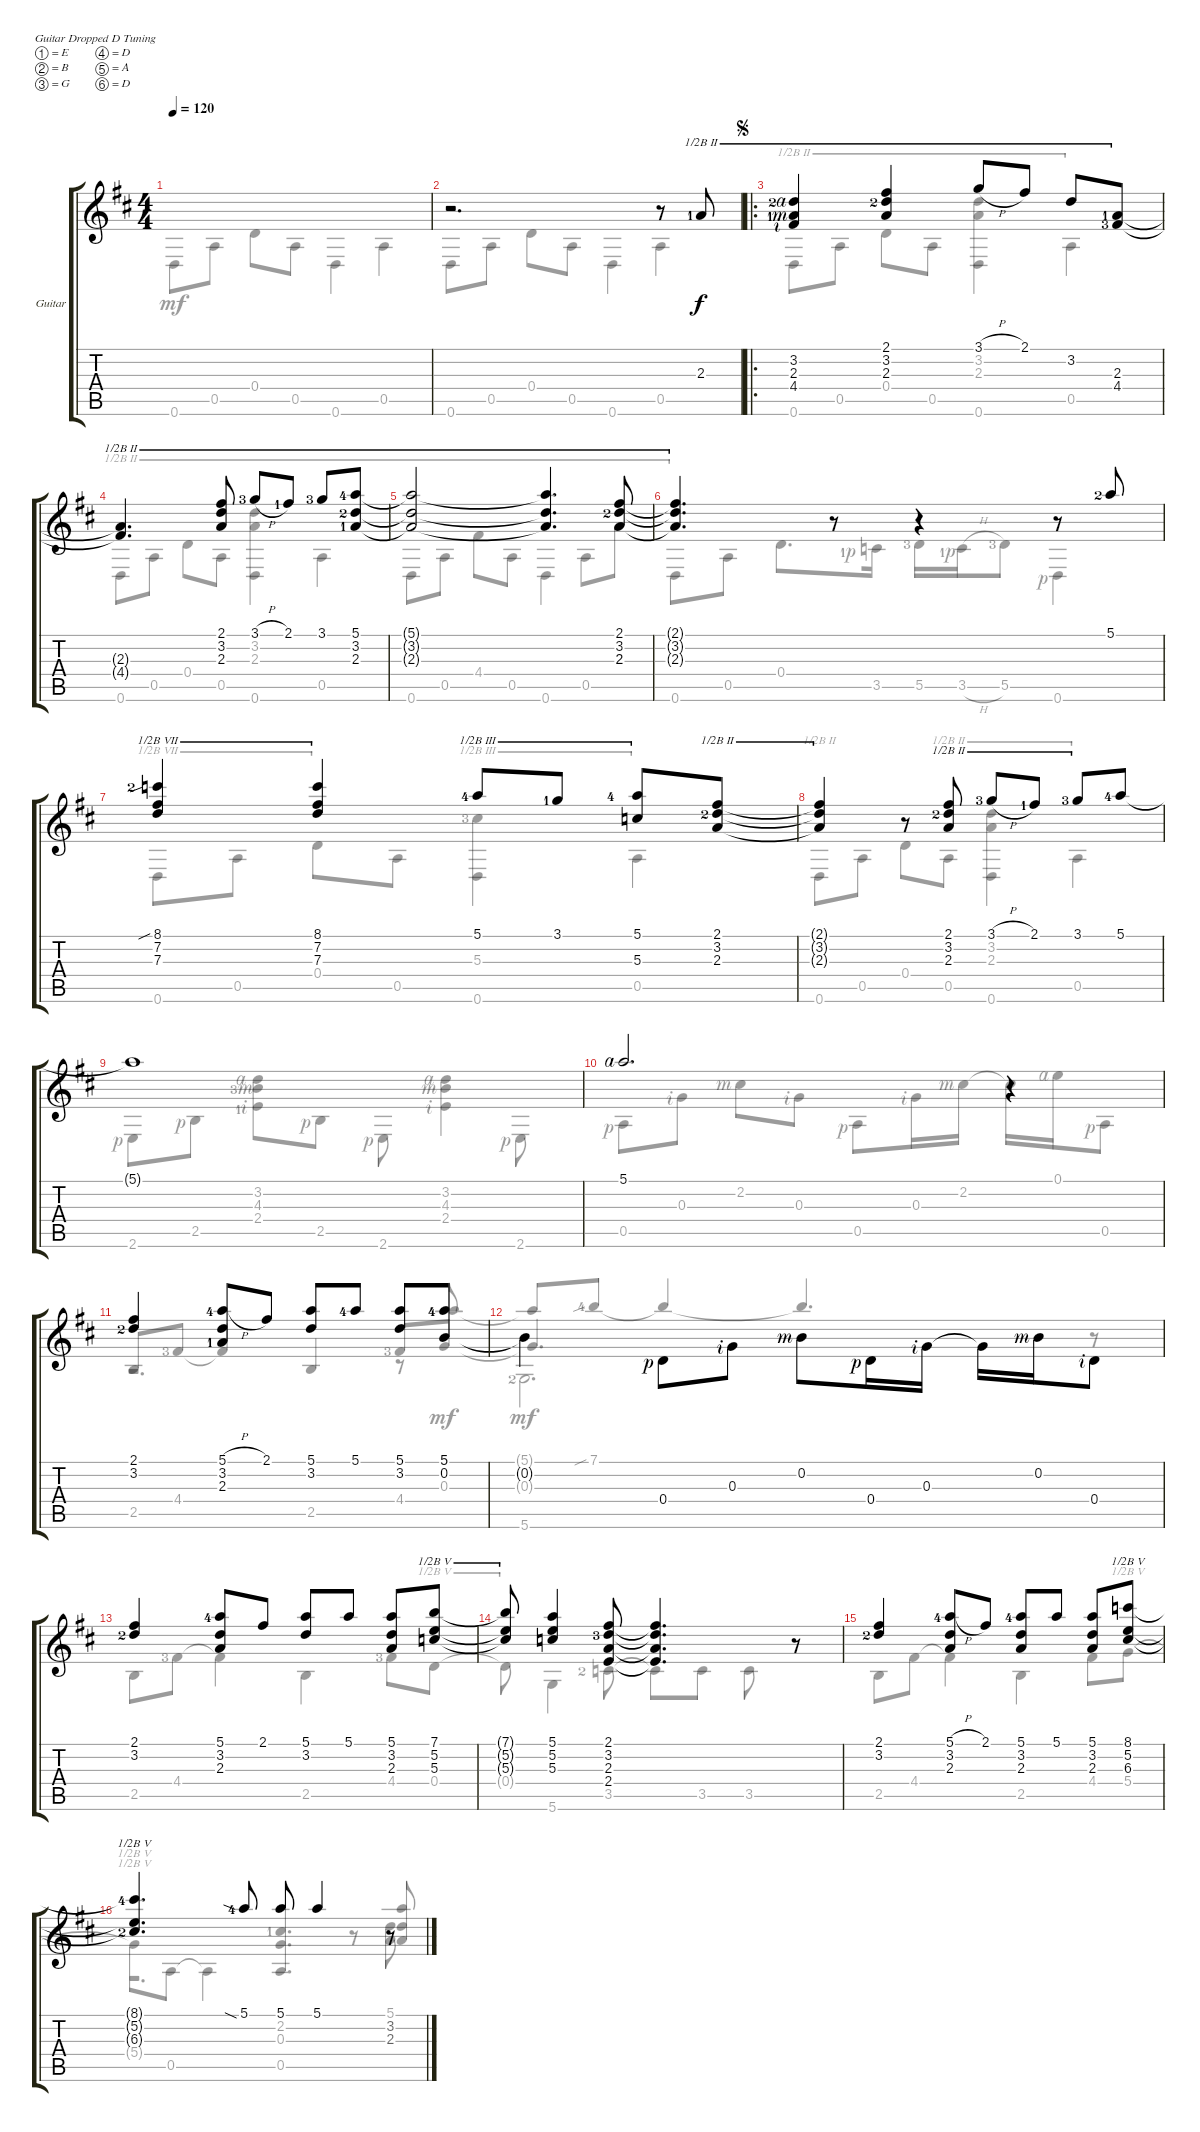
\defaultSystemsLayout 4
\bracketExtendMode groupsimilarinstruments
\firstSystemTrackNameOrientation horizontal
\otherSystemsTrackNameOrientation horizontal
\track (" Guitar" " Guitar") {instrument acousticguitarsteel}
\staff {score tabs}
\tuning (E4 B3 G3 D3 A2 D2)
\voice
\ts (4 4)
\tempo 120
\clef g2
\ks d
|
r.2{d} r.8 2.3{lf 2}.8{barre (2 half)} |
\ro
\jump segno
(3.2{lf 3 rf 4} 2.3{lf 2 rf 3} 4.4{rf 2}).4{barre (2 half)} (2.3 3.2{lf 3} 2.1).4{barre (2 half)} 3.1{h}.8{barre (2 half)} 2.1.8{barre (2 half)} 3.2.8{barre (2 half)} (2.3{lf 2} 4.4{lf 4}).8{barre (2 half)} |
(4.4{t} 2.3{t}).4{d barre (2 half)} (2.1 3.2 2.3).8{barre (2 half)} 3.1{h lf 4}.8{barre (2 half)} 2.1{lf 2}.8{barre (2 half)} 3.1{lf 4}.8{barre (2 half)} (5.1{lf 5} 3.2{lf 3} 2.3{lf 2}).8{barre (2 half)} |
(2.3{t} 3.2{t} 5.1{t}).2{barre (2 half)} (2.3{t} 3.2{t} 5.1{t}).4{d barre (2 half)} (2.1 3.2{lf 3} 2.3).8{barre (2 half)} |
(2.3{t} 3.2{t} 2.1{t}).4{d barre (2 half)} r.8 r.4 r.8 5.1{lf 3}.8 |
(8.1{sib lf 3} 7.2 7.3).4{barre (7 half)} (8.1 7.2 7.3).4{barre (7 half)} 5.1{lf 5}.8{barre (3 half)} 3.1{lf 2}.8{barre (3 half)} (5.1{lf 5} 5.3).8{barre (3 half)} (2.1 3.2{lf 3} 2.3).8{barre (2 half)} |
(2.3{t} 3.2{t} 2.1{t}).4{barre (2 half)} r.8 (2.1 3.2{lf 3} 2.3).8{barre (2 half)} 3.1{h lf 4}.8{barre (2 half)} 2.1{lf 2}.8{barre (2 half)} 3.1{lf 4}.8{barre (2 half)} 5.1{lf 5}.8 |
5.1{t}.1 |
5.1{rf 4}.2{d} r.4 |
(2.1 3.2{lf 3}).4 (5.1{h lf 5} 3.2 2.3{lf 2}).8 2.1.8 (5.1 3.2).8 5.1{lf 5}.8 (5.1 3.2).8 (5.1{lf 5} 0.2).8 |
0.2{t}.4{beam invert} 0.4{rf 1}.8{beam invert} 0.3{rf 2}.8 0.2{rf 3}.8{beam invert} 0.4{rf 1}.16 0.3{rf 2}.16 0.3{t}.16{beam invert} 0.2{rf 3}.16 0.4{rf 2}.8 |
(2.1 3.2{lf 3}).4 (5.1{lf 5} 3.2 2.3).8 2.1.8 (5.1 3.2).8 5.1.8 (5.1 3.2 2.3).8 (7.1 5.2 5.3).8{barre (5 half)} |
(5.3{t} 5.2{t} 7.1{t}).8{barre (5 half)} (5.1 5.2 5.3).4 (2.1 3.2{lf 4} 2.3 2.4).8 (2.3{t} 3.2{t} 2.1{t} 2.4{t}).4{d} r.8 |
(2.1 3.2{lf 3}).4 (5.1{h lf 5} 3.2 2.3).8 2.1.8 (5.1{lf 5} 3.2 2.3).8 5.1.8 (5.1 3.2 2.3).8 (8.1 5.2 6.3).8{barre (5 half)} |
(8.1{t lf 5} 5.2{t} 6.3{t lf 3}).4{d barre (5 half)} 5.1{sia lf 5}.8 5.1.8 5.1.4 r.8
\voice
\clef g2
\ottava regular
\simile none
\ks d
0.6.8{dy mf} 0.5.8 0.4.8 0.5.8 0.6.4 0.5.4 |
0.6.8 0.5.8 0.4.8 0.5.8 0.6.4 0.5.4 |
0.6.8{barre (2 half)} 0.5.8{barre (2 half)} 0.4.8{barre (2 half)} 0.5.8{barre (2 half)} (0.6 3.2 2.3).4{barre (2 half)} 0.5.4{barre (2 half)} |
0.6.8{barre (2 half)} 0.5.8{barre (2 half)} 0.4.8{barre (2 half)} 0.5.8{barre (2 half)} (0.6 3.2 2.3).4{barre (2 half)} 0.5.4{barre (2 half)} |
0.6.8{barre (2 half)} 0.5.8{barre (2 half)} 4.4.8{barre (2 half)} 0.5.8{barre (2 half)} 0.6.4{barre (2 half)} 0.5.8{barre (2 half)} 2.3.8{barre (2 half)} |
0.6.8{barre (2 half)} 0.5.8 0.4.8{d} 3.5{lf 2 rf 1}.16 5.5{lf 4}.16 3.5{h lf 2 rf 1}.16 5.5{lf 4}.8 0.6{rf 1}.4 |
0.6.8{barre (7 half)} 0.5.8{barre (7 half)} 0.4.8{barre (7 half)} 0.5.8 (0.6 5.3{lf 4}).4{barre (3 half)} 0.5.4{barre (3 half)} |
0.6.8{barre (2 half)} 0.5.8 0.4.8 0.5.8{barre (2 half)} (0.6 3.2 2.3).4{barre (2 half)} 0.5.4{barre (2 half)} |
2.6{rf 1}.8 2.5{rf 1}.8 (2.4{lf 2 rf 2} 4.3{lf 4 rf 3} 3.2{rf 4}).8 2.5{rf 1}.8 2.6{rf 1}.8 (2.4{rf 2} 4.3{rf 3} 3.2{rf 4}).4 2.6{rf 1}.8 |
0.5{rf 1}.8 0.3{rf 2}.8 2.2{rf 3}.8 0.3{rf 2}.8 0.5{rf 1}.8 0.3{rf 2}.16 2.2{rf 3}.16 2.2{t}.16 0.1{rf 4}.16 0.5{rf 1}.8 |
2.5.8{beam invert} 4.4{lf 4}.8 4.4{t}.4{beam invert} 2.5.4{beam invert} 4.4{lf 4}.8{beam invert} 0.3.8 |
0.3{t}.4{d beam invert} |
2.5.8 4.4{lf 4}.8 4.4{t}.4 2.5.4 4.4{lf 4}.8 0.4.8{barre (5 half)} |
0.4{t}.8{barre (5 half)} 5.6.4 3.5{lf 3}.8 3.5{t}.8 3.5.8 3.5.8 r.8 |
2.5.8 4.4.8 4.4{t}.4 2.5.4 4.4.8 5.4.8{barre (5 half)} |
5.4{t}.8{barre (5 half)} 0.5.8 0.5{t}.4 (0.5 2.2{lf 2} 0.3).4{d} (5.1 3.2 2.3).8{beam invert}
\voice
\clef g2
\ottava regular
\simile none
\ks d
|
|
|
|
|
|
|
|
|
|
r.2{d} r.8 5.1{lf 5}.8{beam invert} |
5.1{t}.8{beam invert} 7.1{sib lf 5}.8 7.1{t}.4{beam invert} 7.1{t}.4{d beam invert} r.8{beam invert} |
|
|
|
r.2{d barre (5 half)} r.8 (2.3 3.2).8
\voice
\clef g2
\ottava regular
\simile none
\ks d
|
|
|
|
|
|
|
|
|
|
|
5.6{lf 3}.2{d} |
|
|
|
